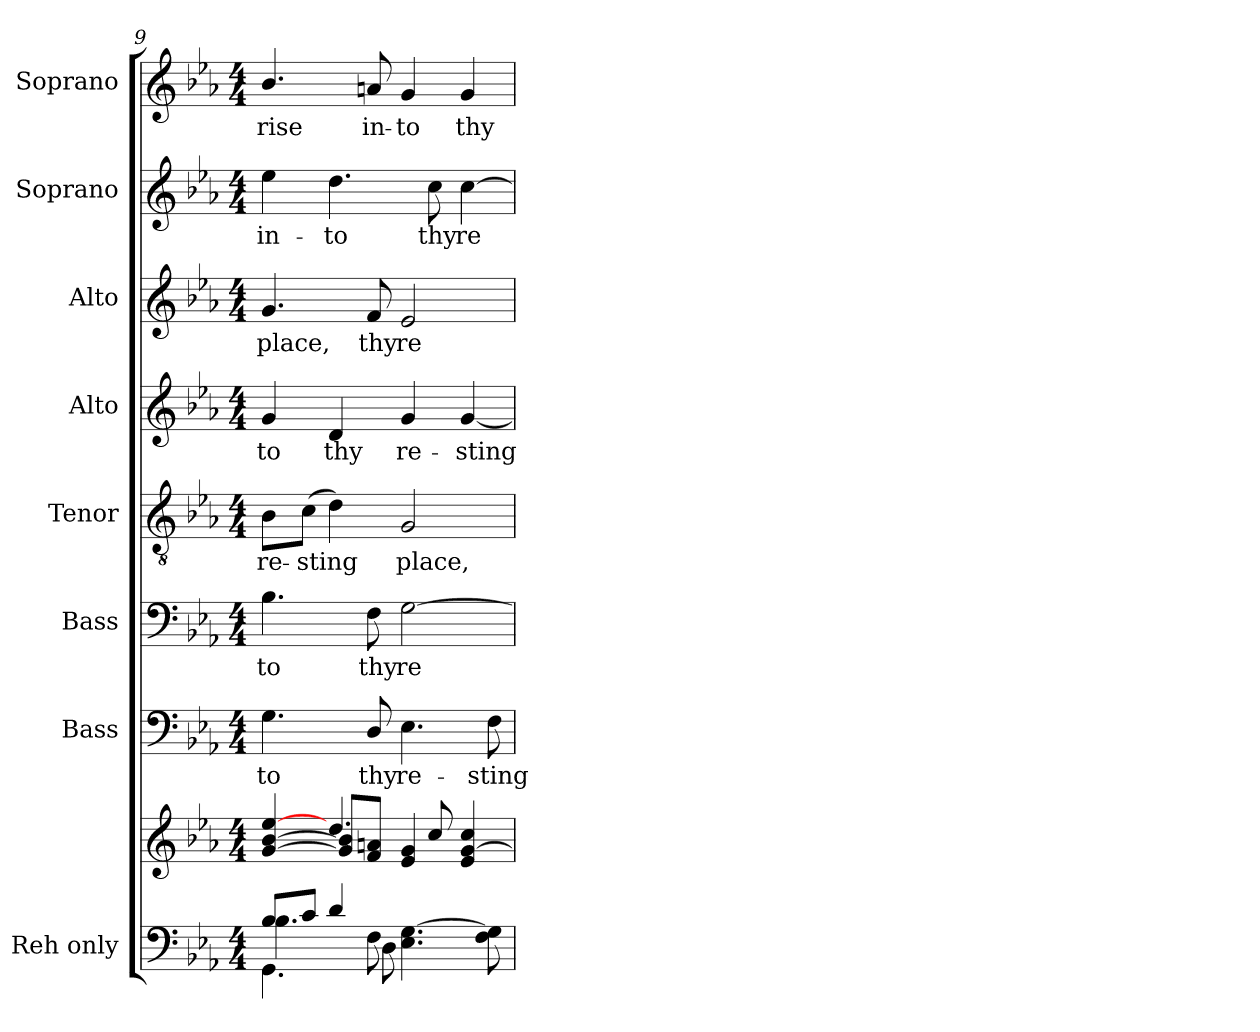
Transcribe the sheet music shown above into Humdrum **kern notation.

**kern	**kern	**kern	**text	**kern	**text	**kern	**text	**kern	**text	**kern	**text	**kern	**text	**kern	**text
*part8	*part8	*part7	*part7	*part6	*part6	*part5	*part5	*part4	*part4	*part3	*part3	*part2	*part2	*part1	*part1
*staff9	*staff8	*staff7	*staff7	*staff6	*staff6	*staff5	*staff5	*staff4	*staff4	*staff3	*staff3	*staff2	*staff2	*staff1	*staff1
*I"Reh only	*	*I"Bass	*	*I"Bass	*	*I"Tenor	*	*I"Alto	*	*I"Alto	*	*I"Soprano	*	*I"Soprano	*
*I'Reh only	*	*I'B.	*	*I'B.	*	*I'T.	*	*I'A.	*	*I'A.	*	*I'S.	*	*I'S.	*
*clefF4	*clefG2	*clefF4	*	*clefF4	*	*clefGv2	*	*clefG2	*	*clefG2	*	*clefG2	*	*clefG2	*
*	*	*	*	*	*	*ITrd7c12	*	*	*	*	*	*	*	*	*
*k[b-e-a-]	*k[b-e-a-]	*k[b-e-a-]	*	*k[b-e-a-]	*	*k[b-e-a-]	*	*k[b-e-a-]	*	*k[b-e-a-]	*	*k[b-e-a-]	*	*k[b-e-a-]	*
*E-:	*E-:	*E-:	*	*E-:	*	*E-:	*	*E-:	*	*E-:	*	*E-:	*	*E-:	*
*M4/4	*M4/4	*M4/4	*	*M4/4	*	*M4/4	*	*M4/4	*	*M4/4	*	*M4/4	*	*M4/4	*
=9	=9	=9	=9	=9	=9	=9	=9	=9	=9	=9	=9	=9	=9	=9	=9
*^	*^	*	*	*	*	*	*	*	*	*	*	*	*	*	*
*	*^	*	*	*	*	*	*	*	*	*	*	*	*	*	*	*	*
!	!	!	!	!	!	!LO:LY:b:color=#000000	!	!	!	!	!	!	!	!	!	!	!	!
!	!	!	!	!	!	!	!	!LO:LY:b:color=#000000	!	!	!	!	!	!	!	!	!	!
!	!	!	!	!	!	!	!	!	!	!LO:LY:b:color=#000000	!	!	!	!	!	!	!	!
!	!	!	!	!	!	!	!	!	!	!	!	!LO:LY:b:color=#000000	!	!	!	!	!	!
!	!	!	!	!	!	!	!	!	!	!	!	!	!	!LO:LY:b:color=#000000	!	!	!	!
!	!	!	!	!	!	!	!	!	!	!	!	!	!	!	!	!LO:LY:b:color=#000000	!	!
!	!	!	!	!	!	!	!	!	!	!	!	!	!	!	!	!	!	!LO:LY:b:color=#000000
8B-i/L	4.B-i\	4.GGi\	[4gi/ [4b-i [4ee-i	4gi\yy [4b-iyy	4.Gi\	-to	4.B-i\	-to	8BB-i\L	re-	4gi/	-to	4.gi/	place,	4ee-i\	in-	4.b-i/	-rise
!	!	!	!	!	!	!	!	!	!	!LO:LY:b:color=#000000	!	!	!	!	!	!	!	!
8ci/J	.	.	.	.	.	.	.	.	(8Ci\J	-sting	.	.	.	.	.	.	.	.
!	!	!	!	!	!	!	!	!	!	!	!	!LO:LY:b:color=#000000	!	!	!	!	!	!
!	!	!	!	!	!	!	!	!	!	!	!	!	!	!	!	!LO:LY:b:color=#000000	!	!
4di/	.	.	4.ddi/	8gi]/ 8b-i]/L	.	.	.	.	4Di\)	.	4di/	thy	.	.	4.ddi\	-to	.	.
!	!	!	!	!	!	!LO:LY:b:color=#000000	!	!	!	!	!	!	!	!	!	!	!	!
!	!	!	!	!	!	!	!	!LO:LY:b:color=#000000	!	!	!	!	!	!	!	!	!	!
!	!	!	!	!	!	!	!	!	!	!	!	!	!	!LO:LY:b:color=#000000	!	!	!	!
!	!	!	!	!	!	!	!	!	!	!	!	!	!	!	!	!	!	!LO:LY:b:color=#000000
.	8Fi\	8Di\	.	8fi/ 8ani/J	8Di/	thy	8Fi\	thy	.	.	.	.	8fi/	thy	.	.	8ani/	in-
!	!	!	!	!	!	!LO:LY:b:color=#000000	!	!	!	!	!	!	!	!	!	!	!	!
!	!	!	!	!	!	!	!	!LO:LY:b:color=#000000	!	!	!	!	!	!	!	!	!	!
!	!	!	!	!	!	!	!	!	!	!LO:LY:b:color=#000000	!	!	!	!	!	!	!	!
!	!	!	!	!	!	!	!	!	!	!	!	!LO:LY:b:color=#000000	!	!	!	!	!	!
!	!	!	!	!	!	!	!	!	!	!	!	!	!	!LO:LY:b:color=#000000	!	!	!	!
!	!	!	!	!	!	!	!	!	!	!	!	!	!	!	!	!	!	!LO:LY:b:color=#000000
4.E-i\ [4.Gi	2ryy	2ryy	.	4e-i/ 4gi	4.E-i\	re-	[2Gi\	re-	2GGi/	place,	4gi/	re-	2e-i/	re-	.	.	4gi/	-to
!	!	!	!	!	!	!	!	!	!	!	!	!	!	!	!	!LO:LY:b:color=#000000	!	!
.	.	.	8cci/	.	.	.	.	.	.	.	.	.	.	.	8cci\	thy	.	.
!	!	!	!	!	!	!	!	!	!	!	!	!LO:LY:b:color=#000000	!	!	!	!	!	!
!	!	!	!	!	!	!	!	!	!	!	!	!	!	!	!	!LO:LY:b:color=#000000	!	!
!	!	!	!	!	!	!	!	!	!	!	!	!	!	!	!	!	!	!LO:LY:b:color=#000000
.	.	.	4e-i/ [4gi 4cci	4gi/yy	.	.	.	.	.	.	[4gi/	-sting	.	.	[4cci\	re-	4gi/	thy
!	!	!	!	!	!	!LO:LY:b:color=#000000	!	!	!	!	!	!	!	!	!	!	!	!
8Fi\ 8Gi]	.	.	.	.	8Fi\	-sting	.	.	.	.	.	.	.	.	.	.	.	.
*v	*v	*v	*	*	*	*	*	*	*	*	*	*	*	*	*	*	*	*
*	*v	*v	*	*	*	*	*	*	*	*	*	*	*	*	*	*
=	=	=	=	=	=	=	=	=	=	=	=	=	=	=	=
*-	*-	*-	*-	*-	*-	*-	*-	*-	*-	*-	*-	*-	*-	*-	*-
